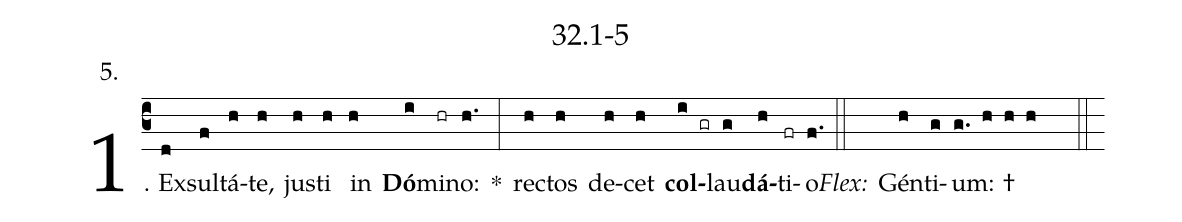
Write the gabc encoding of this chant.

name: 32.1-5;
annotation: 5.;
%%
(c3)1. Ex(d)sul(f)tá(h)te,(h) jus(h)ti(h) in(h) <b>Dó</b>(i)mi(hr)no:(h.) *(:) rec(h)tos(h) de(h)cet(h) <b>col</b>(i gr)lau(g)<b>dá</b>(h)ti(fr)o.(f.) (::)
<i>Flex:</i>()  Gén(h)ti(g)um: †(g. h h h  ::)
